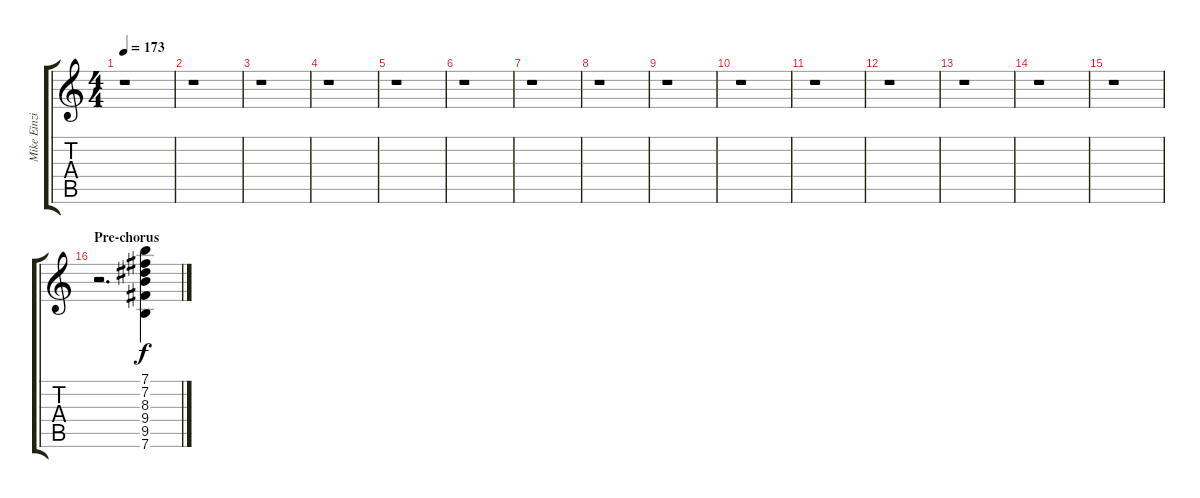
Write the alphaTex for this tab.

\track ("Mike Einziger-Guitar" "Mike Einzi") {instrument overdrivenguitar}
\staff {score tabs}
\tuning (E4 B3 G3 D3 A2 E2) {hide}
\ts (4 4)
\tempo 173
\clef g2
\ks c
r.1{dy f} |
r.1 |
r.1 |
r.1 |
r.1 |
r.1 |
r.1 |
r.1 |
r.1 |
r.1 |
r.1 |
r.1 |
r.1 |
r.1 |
r.1 |
\section ("" "Pre-chorus")
r.2{d} (7.1 7.2 8.3 9.4 9.5 7.6).4{instrument electricguitarclean}
